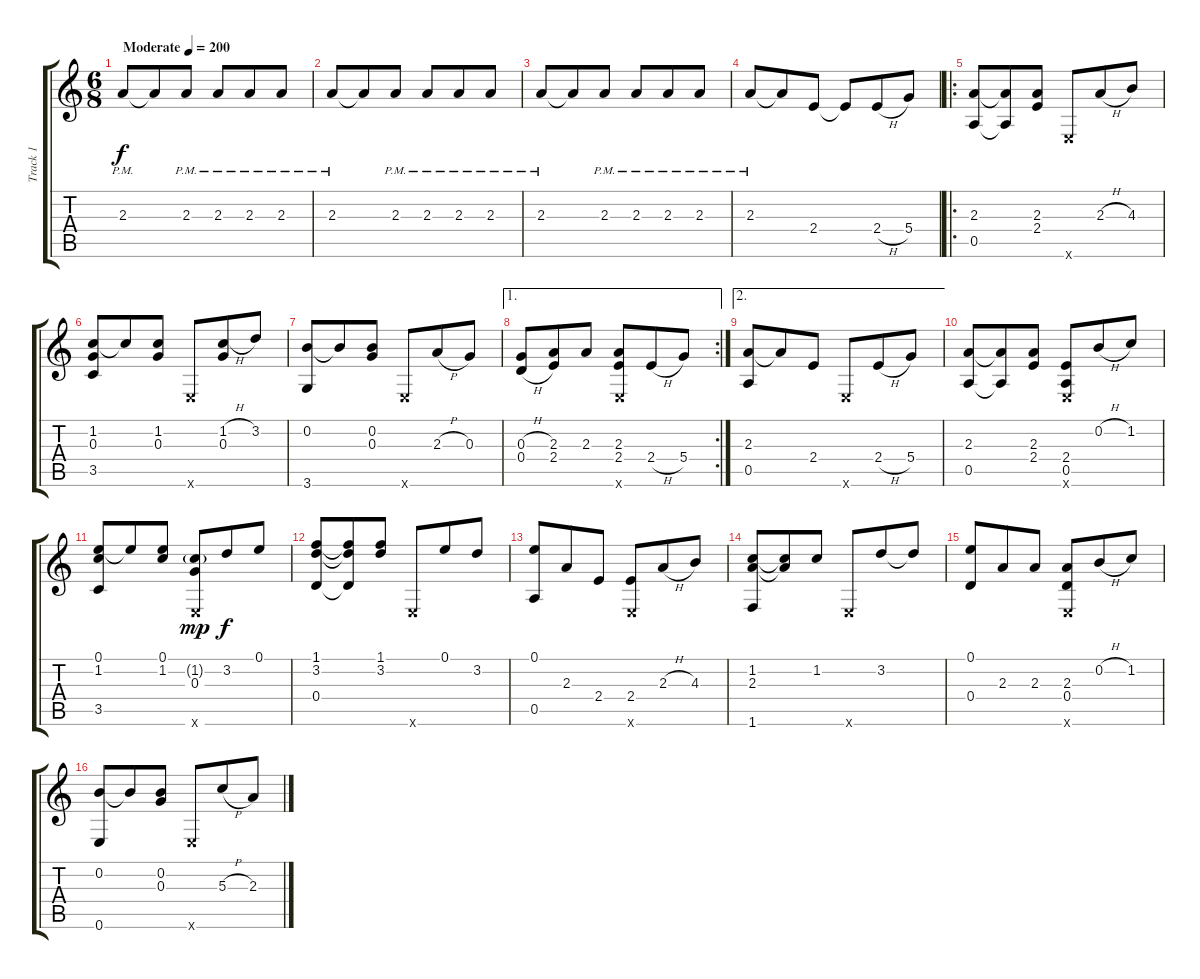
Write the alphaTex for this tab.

\track ("Track 1" "Track 1") {instrument acousticguitarsteel}
\staff {score tabs}
\tuning (E4 B3 G3 D3 A2 E2) {hide}
\ts (6 8)
\tempo (200 "Moderate")
\clef g2
\ks c
2.3{pm}.8{dy f instrument acousticguitarsteel} 2.3{t}.8 2.3{pm}.8 2.3{pm}.8 2.3{pm}.8 2.3{pm}.8 |
2.3{pm}.8 2.3{t}.8 2.3{pm}.8 2.3{pm}.8 2.3{pm}.8 2.3{pm}.8 |
2.3{pm}.8 2.3{t}.8 2.3{pm}.8 2.3{pm}.8 2.3{pm}.8 2.3{pm}.8 |
2.3{pm}.8 2.3{t}.8 2.4.8 2.4{t}.8 2.4{h}.8 5.4.8 |
\ro
(2.3 0.5).8 (2.3{t} 0.5{t}).8 (2.3 2.4).8 0.6{x}.8 2.3{h}.8 4.3.8 |
(1.2 0.3 3.5).8 1.2{t}.8 (1.2 0.3).8 0.6{x}.8 (1.2{h} 0.3).8 3.2.8 |
(0.2 3.6).8 0.2{t}.8 (0.2 0.3).8 0.6{x}.8 2.3{h}.8 0.3.8 |
\ae 1
\rc 2
(0.3{h} 0.4{h}).8 (2.3 2.4).8 2.3.8 (2.3 2.4 0.6{x}).8 2.4{h}.8 5.4.8 |
\ae 2
(2.3 0.5).8 2.3{t}.8 2.4.8 0.6{x}.8 2.4{h}.8 5.4.8 |
(2.3 0.5).8 (2.3{t} 0.5{t}).8 (2.3 2.4).8 (2.4 0.5 0.6{x}).8 0.2{h}.8 1.2.8 |
(0.1 1.2 3.5).8 0.1{t}.8 (0.1 1.2).8 (1.2{g} 0.3 0.6{x}).8{dy mp} 3.2.8{dy f} 0.1.8 |
(1.1 3.2 0.4).8 (1.1{t} 3.2{t} 0.4{t}).8 (1.1 3.2).8 0.6{x}.8 0.1.8 3.2.8 |
(0.1 0.5).8 2.3.8 2.4.8 (2.4 0.6{x}).8 2.3{h}.8 4.3.8 |
(1.2 2.3 1.6).8 (1.2{t} 2.3{t}).8 1.2.8 0.6{x}.8 3.2.8 3.2{t}.8 |
(0.1 0.4).8 2.3.8 2.3.8 (2.3 0.4 0.6{x}).8 0.2{h}.8 1.2.8 |
(0.2 0.6).8 0.2{t}.8 (0.2 0.3).8 0.6{x}.8 5.3{h}.8 2.3.8
